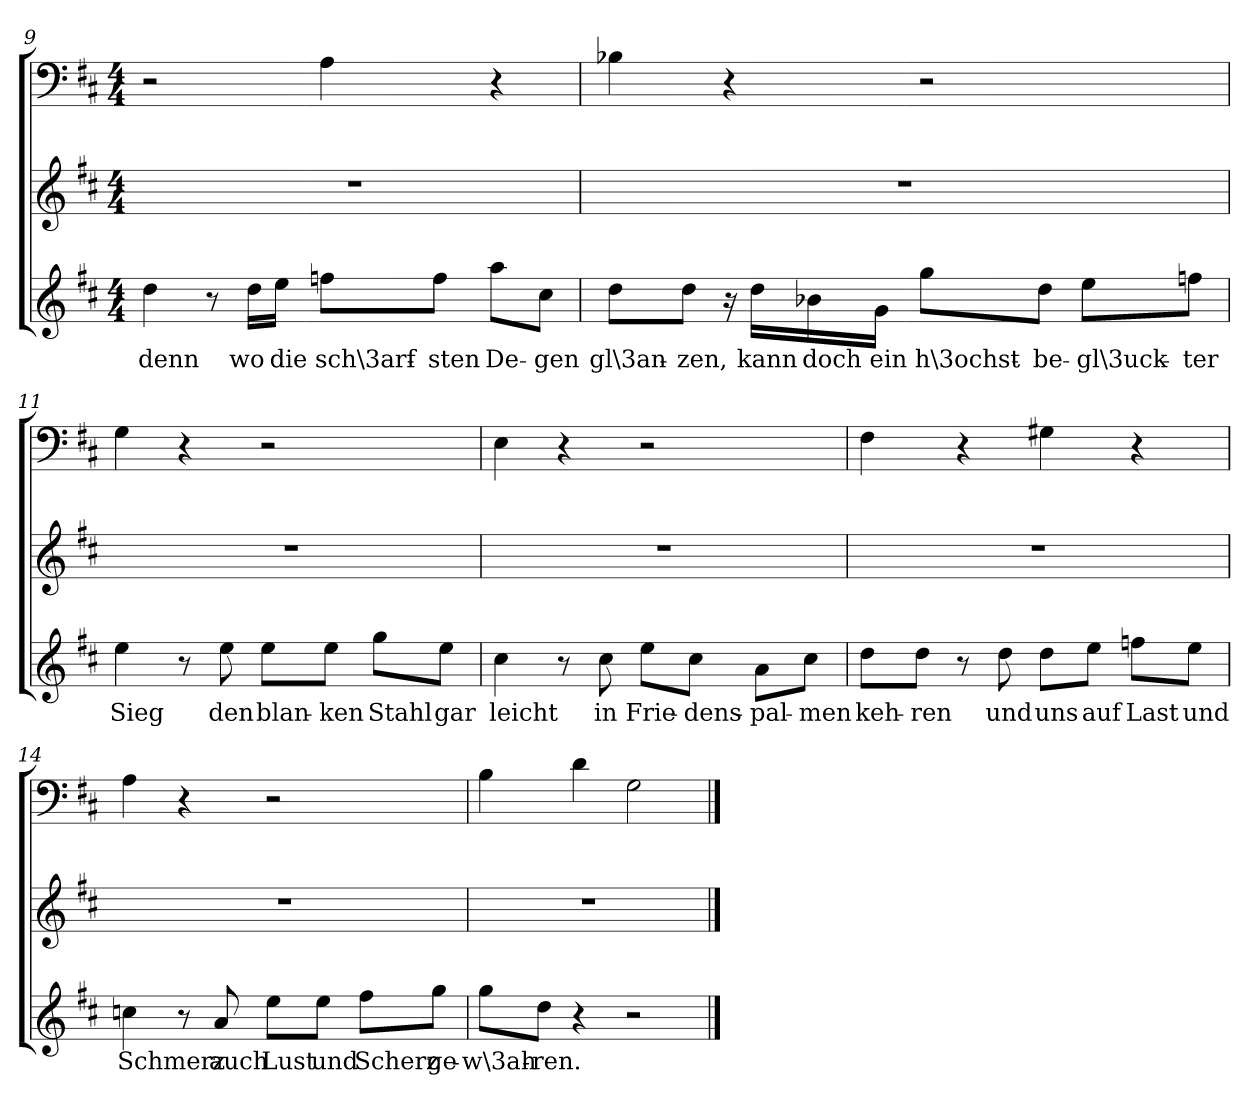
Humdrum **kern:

**kern	**text	**kern	**kern
*part3	*part3	*part2	*part1
*staff3	*staff3	*staff2	*staff1
*clefG2	*	*clefG2	*clefF4
*k[f#c#]	*	*k[f#c#]	*k[f#c#]
*D:	*	*D:	*D:
*M4/4	*	*M4/4	*M4/4
=9	=9	=9	=9
4dd\	denn	1r	2r
8r	.	.	.
16dd\LL	wo	.	.
16ee\JJ	die	.	.
8ffn\L	sch\3arf-	.	4A\
8ff\J	-sten	.	.
8aa\L	De-	.	4r
8cc#\J	-gen	.	.
=10	=10	=10	=10
8dd\L	gl\3an-	1r	4B-X\
8dd\J	-zen,	.	.
16r	.	.	4r
16dd\LL	kann	.	.
16b-X\	doch	.	.
16g\JJ	ein	.	.
8gg\L	h\3ochst-	.	2r
8dd\J	-be-	.	.
8ee\L	-gl\3uck-	.	.
8ffn\J	-ter	.	.
=11	=11	=11	=11
4ee\	Sieg	1r	4G\
8r	.	.	4r
8ee\	den	.	.
8ee\L	blan-	.	2r
8ee\J	-ken	.	.
8gg\L	Stahl	.	.
8ee\J	gar	.	.
=12	=12	=12	=12
4cc#\	leicht	1r	4E\
8r	.	.	4r
8cc#\	in	.	.
8ee\L	Frie-	.	2r
8cc#\J	-dens-	.	.
8a\L	-pal-	.	.
8cc#\J	-men	.	.
=13	=13	=13	=13
8dd\L	keh-	1r	4F#\
8dd\J	-ren	.	.
8r	.	.	4r
8dd\	und	.	.
8dd\L	uns	.	4G#X\
8ee\J	auf	.	.
8ffn\L	Last	.	4r
8ee\J	und	.	.
=14	=14	=14	=14
4ccn\	Schmerz	1r	4A\
8r	.	.	4r
8a/	auch	.	.
8ee\L	Lust	.	2r
8ee\J	und	.	.
8ff#\L	Scherz	.	.
8gg\J	ge-	.	.
=15	=15	=15	=15
8gg\L	-w\3ah-	1r	4B\
8dd\J	-ren.	.	.
4r	.	.	4d\
2r	.	.	2G\
==	==	==	==
*-	*-	*-	*-
